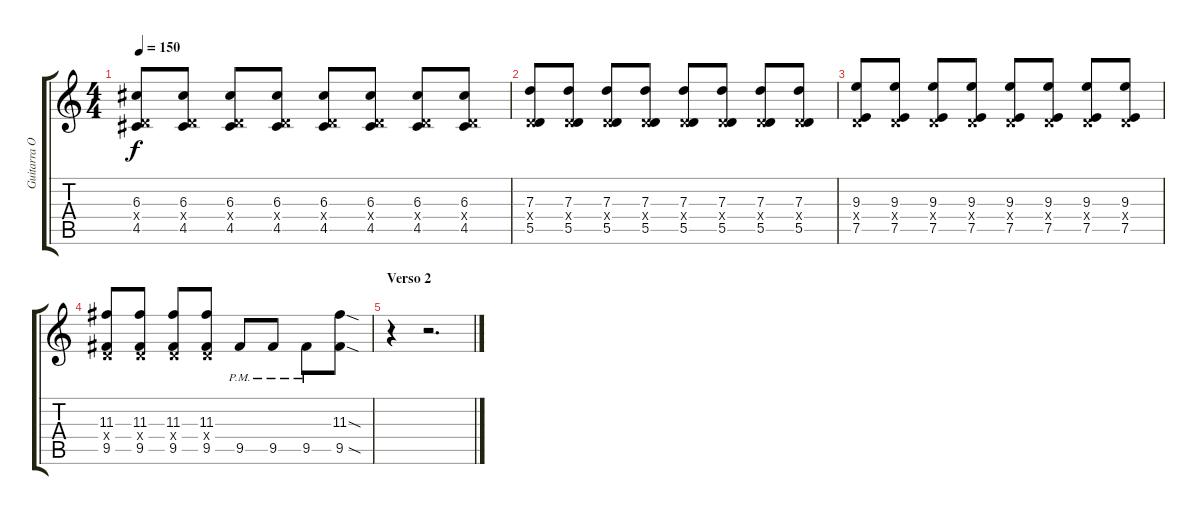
\track ("Guitarra Overdriven" "Guitarra O") {instrument overdrivenguitar}
\staff {score tabs}
\tuning (E4 B3 G3 D3 A2 E2) {hide}
\ts (4 4)
\tempo 150
\clef g2
\ks c
(6.3 0.4{x} 4.5).8{dy f} (6.3 0.4{x} 4.5).8 (6.3 0.4{x} 4.5).8 (6.3 0.4{x} 4.5).8 (6.3 0.4{x} 4.5).8 (6.3 0.4{x} 4.5).8 (6.3 0.4{x} 4.5).8 (6.3 0.4{x} 4.5).8 |
(7.3 0.4{x} 5.5).8 (7.3 0.4{x} 5.5).8 (7.3 0.4{x} 5.5).8 (7.3 0.4{x} 5.5).8 (7.3 0.4{x} 5.5).8 (7.3 0.4{x} 5.5).8 (7.3 0.4{x} 5.5).8 (7.3 0.4{x} 5.5).8 |
(9.3 0.4{x} 7.5).8 (9.3 0.4{x} 7.5).8 (9.3 0.4{x} 7.5).8 (9.3 0.4{x} 7.5).8 (9.3 0.4{x} 7.5).8 (9.3 0.4{x} 7.5).8 (9.3 0.4{x} 7.5).8 (9.3 0.4{x} 7.5).8 |
(11.3 0.4{x} 9.5).8 (11.3 0.4{x} 9.5).8 (11.3 0.4{x} 9.5).8 (11.3 0.4{x} 9.5).8 9.5{pm}.8 9.5{pm}.8 9.5{pm}.8 (11.3{sod} 9.5{sod}).8 |
\section ("" "Verso 2")
r.4 r.2{d}
